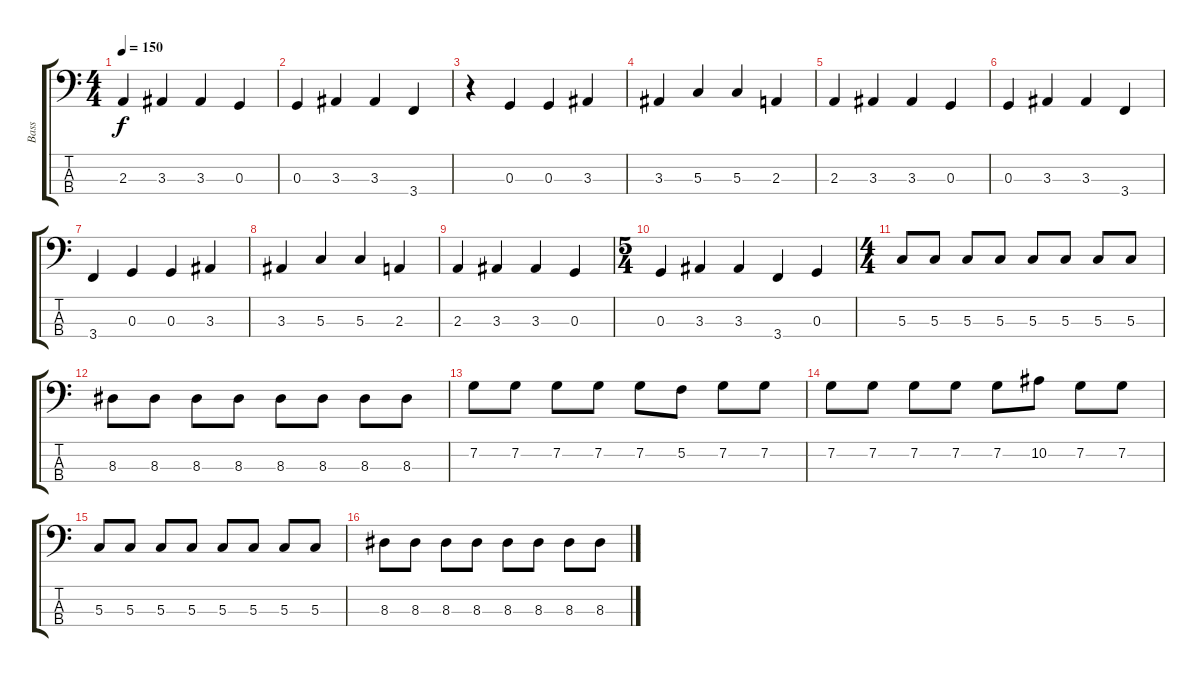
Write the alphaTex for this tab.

\track ("Bass" "Bass") {instrument electricbasspick}
\staff {score tabs}
\tuning (F2 C2 G1 D1) {hide}
\ts (4 4)
\tempo 150
\clef f4
\ks c
2.3.4{dy f} 3.3.4 3.3.4 0.3.4 |
0.3.4 3.3.4 3.3.4 3.4.4 |
r.4 0.3.4 0.3.4 3.3.4 |
3.3.4 5.3.4 5.3.4 2.3.4 |
2.3.4 3.3.4 3.3.4 0.3.4 |
0.3.4 3.3.4 3.3.4 3.4.4 |
3.4.4 0.3.4 0.3.4 3.3.4 |
3.3.4 5.3.4 5.3.4 2.3.4 |
2.3.4 3.3.4 3.3.4 0.3.4 |
\ts (5 4)
0.3.4 3.3.4 3.3.4 3.4.4 0.3.4 |
\ts (4 4)
5.3.8 5.3.8 5.3.8 5.3.8 5.3.8 5.3.8 5.3.8 5.3.8 |
8.3.8 8.3.8 8.3.8 8.3.8 8.3.8 8.3.8 8.3.8 8.3.8 |
7.2.8 7.2.8 7.2.8 7.2.8 7.2.8 5.2.8 7.2.8 7.2.8 |
7.2.8 7.2.8 7.2.8 7.2.8 7.2.8 10.2.8 7.2.8 7.2.8 |
5.3.8 5.3.8 5.3.8 5.3.8 5.3.8 5.3.8 5.3.8 5.3.8 |
8.3.8 8.3.8 8.3.8 8.3.8 8.3.8 8.3.8 8.3.8 8.3.8
